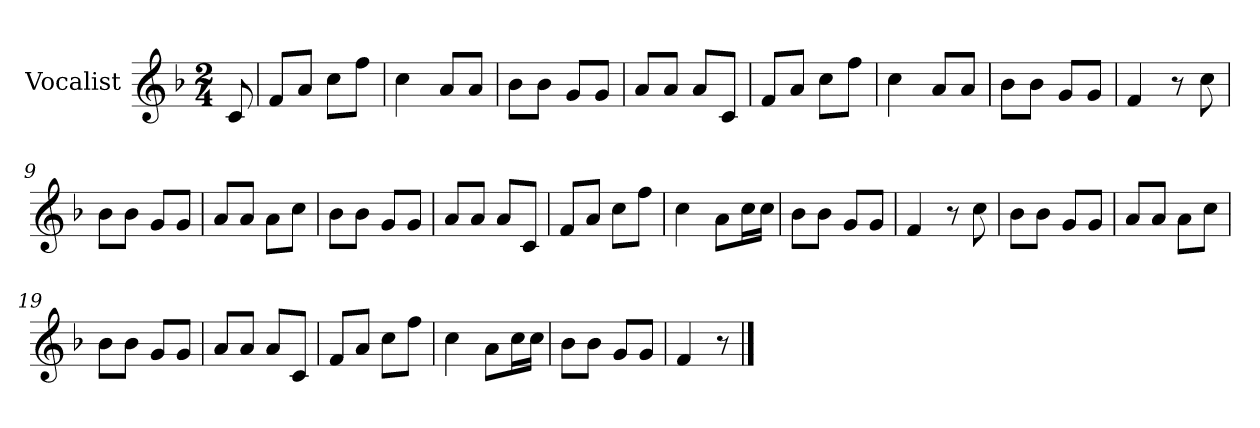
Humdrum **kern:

**kern
*part1
*staff1
*I"Vocalist
*k[b-]
*F:
*M2/4
=
8c
=1
8fL
8aJ
8ccL
8ffJ
=2
4cc
8aL
8aJ
=3
8b-L
8b-J
8gL
8gJ
=4
8aL
8aJ
8aL
8cJ
=5
8fL
8aJ
8ccL
8ffJ
=6
4cc
8aL
8aJ
=7
8b-L
8b-J
8gL
8gJ
=8
4f
8r
8cc
=9
8b-L
8b-J
8gL
8gJ
=10
8aL
8aJ
8aL
8ccJ
=11
8b-L
8b-J
8gL
8gJ
=12
8aL
8aJ
8aL
8cJ
=13
8fL
8aJ
8ccL
8ffJ
=14
4cc
8aL
16ccL
16ccJJ
=15
8b-L
8b-J
8gL
8gJ
=16
4f
8r
8cc
=17
8b-L
8b-J
8gL
8gJ
=18
8aL
8aJ
8aL
8ccJ
=19
8b-L
8b-J
8gL
8gJ
=20
8aL
8aJ
8aL
8cJ
=21
8fL
8aJ
8ccL
8ffJ
=22
4cc
8aL
16ccL
16ccJJ
=23
8b-L
8b-J
8gL
8gJ
=24
4f
8r
==
*-
